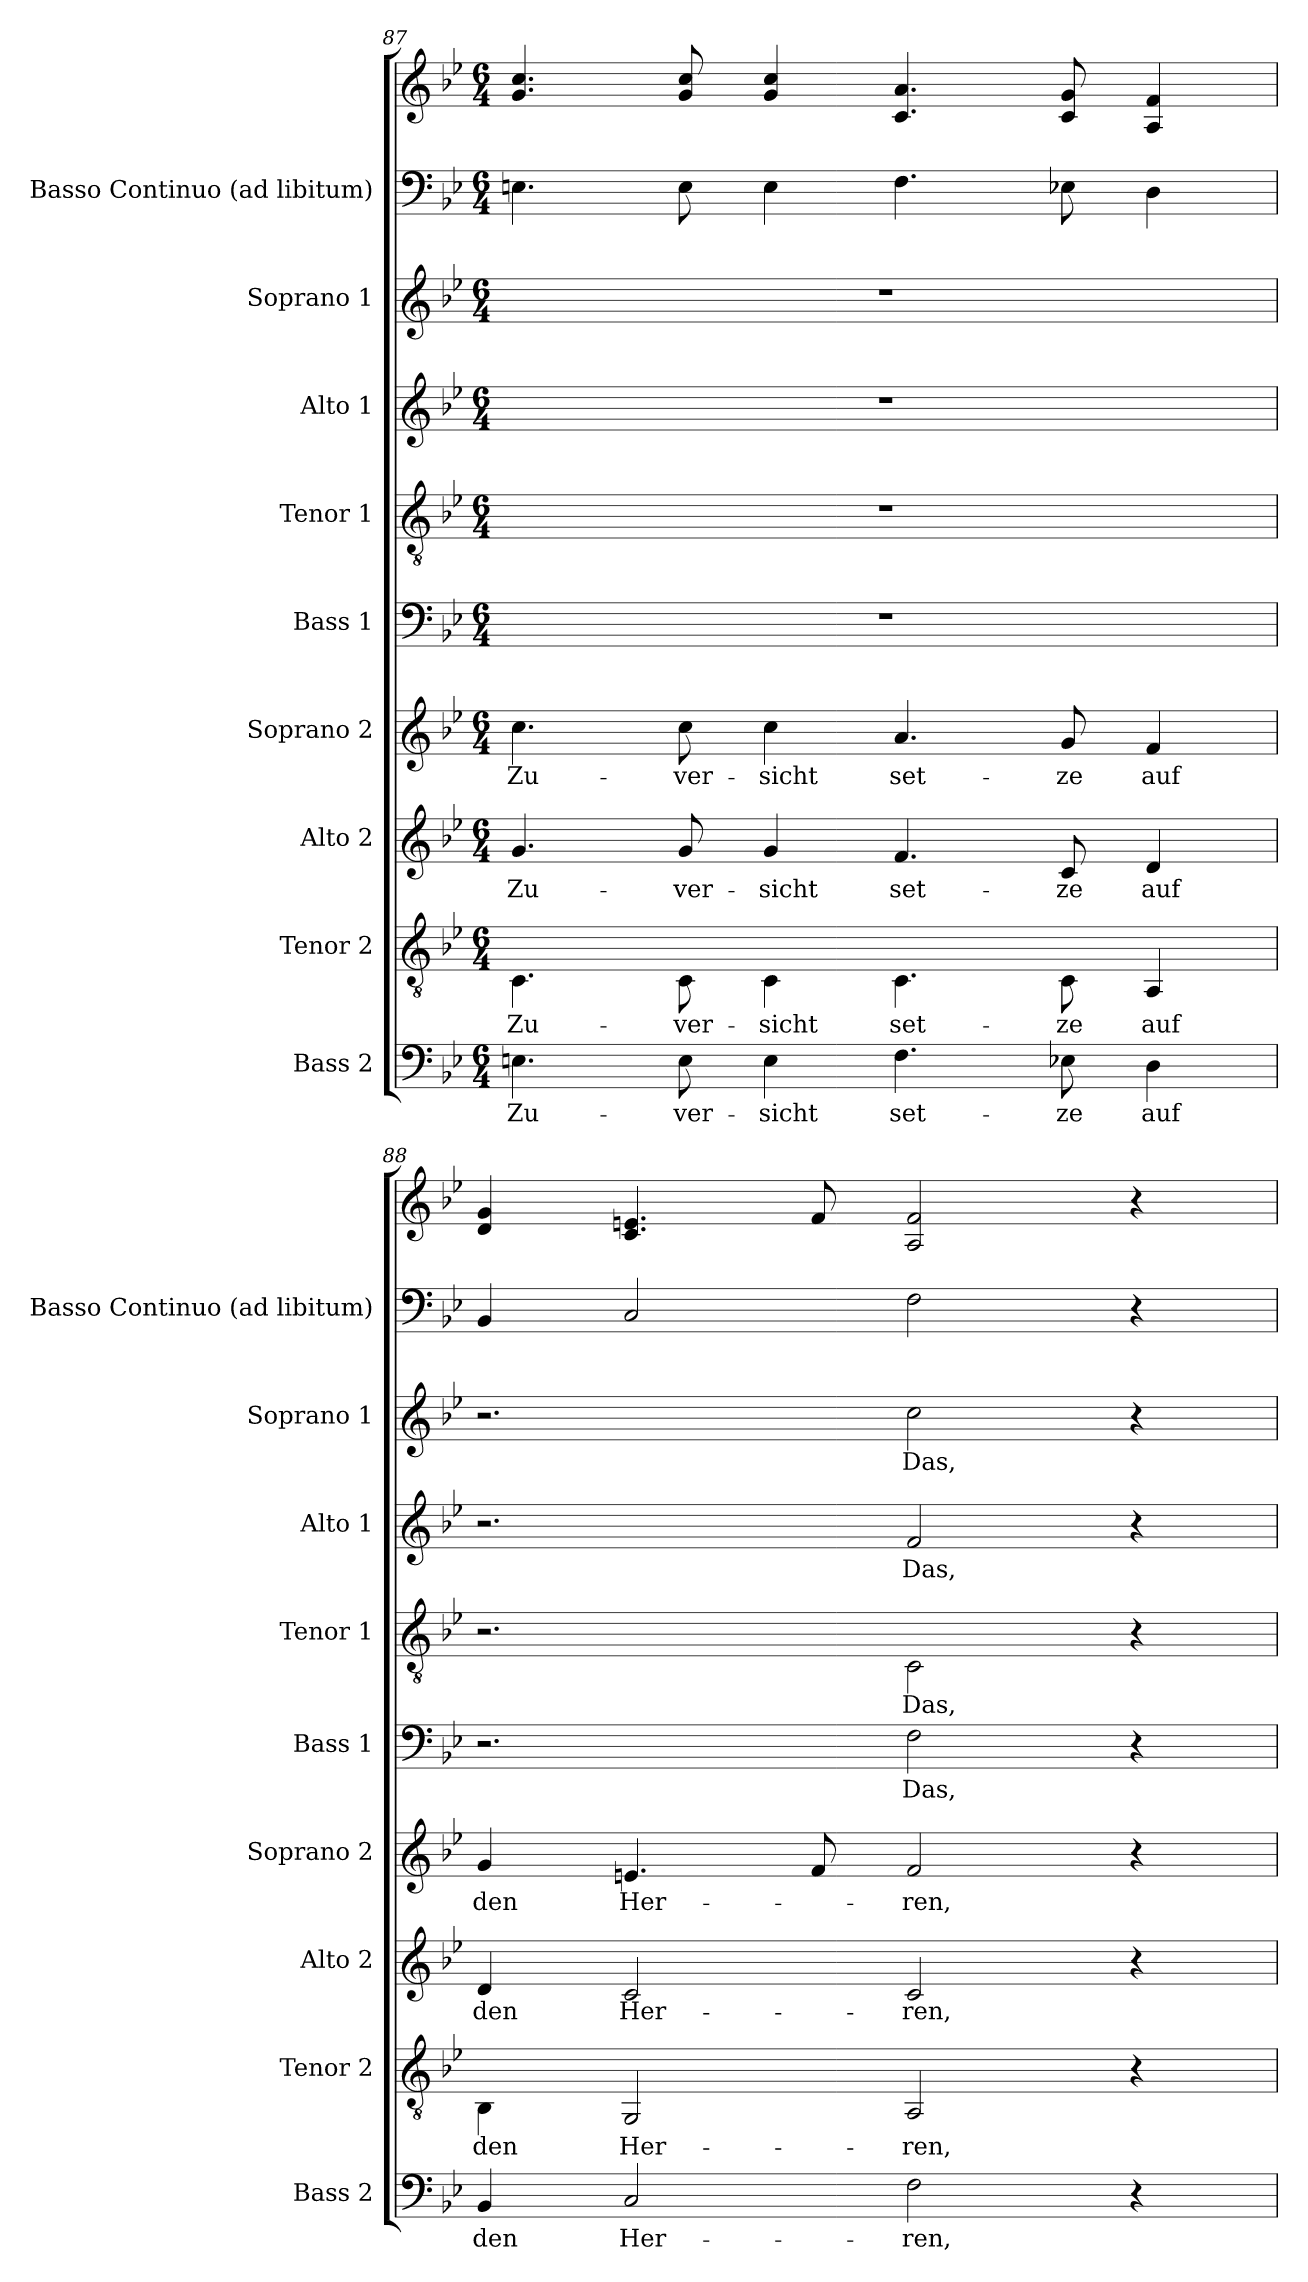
**kern	**text	**kern	**text	**kern	**text	**kern	**text	**kern	**text	**kern	**text	**kern	**text	**kern	**text	**kern	**kern
*part9	*part9	*part8	*part8	*part7	*part7	*part6	*part6	*part5	*part5	*part4	*part4	*part3	*part3	*part2	*part2	*part1	*part1
*staff10	*staff10	*staff9	*staff9	*staff8	*staff8	*staff7	*staff7	*staff6	*staff6	*staff5	*staff5	*staff4	*staff4	*staff3	*staff3	*staff2	*staff1
*I"Bass 2	*	*I"Tenor 2	*	*I"Alto 2	*	*I"Soprano 2	*	*I"Bass 1	*	*I"Tenor 1	*	*I"Alto 1	*	*I"Soprano 1	*	*I"Basso Continuo    (ad libitum)	*
*I'Bass 2	*	*I'Tenor 2	*	*I'Alto 2	*	*I'Soprano 2	*	*I'Bass 1	*	*I'Tenor 1	*	*I'Alto 1	*	*I'Soprano 1	*	*I'Basso Continuo    (ad libitum)	*
*clefF4	*	*clefGv2	*	*clefG2	*	*clefG2	*	*clefF4	*	*clefGv2	*	*clefG2	*	*clefG2	*	*clefF4	*clefG2
*k[b-e-]	*	*k[b-e-]	*	*k[b-e-]	*	*k[b-e-]	*	*k[b-e-]	*	*k[b-e-]	*	*k[b-e-]	*	*k[b-e-]	*	*k[b-e-]	*k[b-e-]
*B-:	*	*B-:	*	*B-:	*	*B-:	*	*B-:	*	*B-:	*	*B-:	*	*B-:	*	*B-:	*B-:
*M6/4	*	*M6/4	*	*M6/4	*	*M6/4	*	*M6/4	*	*M6/4	*	*M6/4	*	*M6/4	*	*M6/4	*M6/4
=87	=87	=87	=87	=87	=87	=87	=87	=87	=87	=87	=87	=87	=87	=87	=87	=87	=87
!	!LO:LY:b:color=#000000	!	!	!	!	!	!	!	!	!	!	!	!	!	!	!	!
!	!	!	!LO:LY:b:color=#000000	!	!	!	!	!	!	!	!	!	!	!	!	!	!
!	!	!	!	!	!LO:LY:b:color=#000000	!	!	!	!	!	!	!	!	!	!	!	!
!	!	!	!	!	!	!	!LO:LY:b:color=#000000	!LO:N:vis=1	!	!LO:N:vis=1	!	!LO:N:vis=1	!	!LO:N:vis=1	!	!	!
4.Eni\	Zu-	4.Ci\	Zu-	4.gi/	Zu-	4.cci\	Zu-	1.r	.	1.r	.	1.r	.	1.r	.	4.Eni\	4.gi/ 4.cci
!	!LO:LY:b:color=#000000	!	!	!	!	!	!	!	!	!	!	!	!	!	!	!	!
!	!	!	!LO:LY:b:color=#000000	!	!	!	!	!	!	!	!	!	!	!	!	!	!
!	!	!	!	!	!LO:LY:b:color=#000000	!	!	!	!	!	!	!	!	!	!	!	!
!	!	!	!	!	!	!	!LO:LY:b:color=#000000	!	!	!	!	!	!	!	!	!	!
8Ei\	-ver-	8Ci\	-ver-	8gi/	-ver-	8cci\	-ver-	.	.	.	.	.	.	.	.	8Ei\	8gi/ 8cci
!	!LO:LY:b:color=#000000	!	!	!	!	!	!	!	!	!	!	!	!	!	!	!	!
!	!	!	!LO:LY:b:color=#000000	!	!	!	!	!	!	!	!	!	!	!	!	!	!
!	!	!	!	!	!LO:LY:b:color=#000000	!	!	!	!	!	!	!	!	!	!	!	!
!	!	!	!	!	!	!	!LO:LY:b:color=#000000	!	!	!	!	!	!	!	!	!	!
4Ei\	-sicht	4Ci\	-sicht	4gi/	-sicht	4cci\	-sicht	.	.	.	.	.	.	.	.	4Ei\	4gi/ 4cci
!	!LO:LY:b:color=#000000	!	!	!	!	!	!	!	!	!	!	!	!	!	!	!	!
!	!	!	!LO:LY:b:color=#000000	!	!	!	!	!	!	!	!	!	!	!	!	!	!
!	!	!	!	!	!LO:LY:b:color=#000000	!	!	!	!	!	!	!	!	!	!	!	!
!	!	!	!	!	!	!	!LO:LY:b:color=#000000	!	!	!	!	!	!	!	!	!	!
4.Fi\	set-	4.Ci\	set-	4.fi/	set-	4.ai/	set-	.	.	.	.	.	.	.	.	4.Fi\	4.ci/ 4.ai
!	!LO:LY:b:color=#000000	!	!	!	!	!	!	!	!	!	!	!	!	!	!	!	!
!	!	!	!LO:LY:b:color=#000000	!	!	!	!	!	!	!	!	!	!	!	!	!	!
!	!	!	!	!	!LO:LY:b:color=#000000	!	!	!	!	!	!	!	!	!	!	!	!
!	!	!	!	!	!	!	!LO:LY:b:color=#000000	!	!	!	!	!	!	!	!	!	!
8E-Xi\	-ze	8Ci\	-ze	8ci/	-ze	8gi/	-ze	.	.	.	.	.	.	.	.	8E-Xi\	8ci/ 8gi
!	!LO:LY:b:color=#000000	!	!	!	!	!	!	!	!	!	!	!	!	!	!	!	!
!	!	!	!LO:LY:b:color=#000000	!	!	!	!	!	!	!	!	!	!	!	!	!	!
!	!	!	!	!	!LO:LY:b:color=#000000	!	!	!	!	!	!	!	!	!	!	!	!
!	!	!	!	!	!	!	!LO:LY:b:color=#000000	!	!	!	!	!	!	!	!	!	!
4Di\	auf	4AAi/	auf	4di/	auf	4fi/	auf	.	.	.	.	.	.	.	.	4Di\	4Ai/ 4fi
=88	=88	=88	=88	=88	=88	=88	=88	=88	=88	=88	=88	=88	=88	=88	=88	=88	=88
!	!LO:LY:b:color=#000000	!	!	!	!	!	!	!	!	!	!	!	!	!	!	!	!
!	!	!	!LO:LY:b:color=#000000	!	!	!	!	!	!	!	!	!	!	!	!	!	!
!	!	!	!	!	!LO:LY:b:color=#000000	!	!	!	!	!	!	!	!	!	!	!	!
!	!	!	!	!	!	!	!LO:LY:b:color=#000000	!	!	!	!	!	!	!	!	!	!
4BB-i/	den	4BB-i\	den	4di/	den	4gi/	den	2.r	.	2.r	.	2.r	.	2.r	.	4BB-i/	4di/ 4gi
!	!LO:LY:b:color=#000000	!	!	!	!	!	!	!	!	!	!	!	!	!	!	!	!
!	!	!	!LO:LY:b:color=#000000	!	!	!	!	!	!	!	!	!	!	!	!	!	!
!	!	!	!	!	!LO:LY:b:color=#000000	!	!	!	!	!	!	!	!	!	!	!	!
!	!	!	!	!	!	!	!LO:LY:b:color=#000000	!	!	!	!	!	!	!	!	!	!
2Ci/	Her-	2GGi/	Her-	2ci/	Her-	4.eni/	Her-	.	.	.	.	.	.	.	.	2Ci/	4.ci/ 4.eni
.	.	.	.	.	.	8fi/	.	.	.	.	.	.	.	.	.	.	8fi/
!	!LO:LY:b:color=#000000	!	!	!	!	!	!	!	!	!	!	!	!	!	!	!	!
!	!	!	!LO:LY:b:color=#000000	!	!	!	!	!	!	!	!	!	!	!	!	!	!
!	!	!	!	!	!LO:LY:b:color=#000000	!	!	!	!	!	!	!	!	!	!	!	!
!	!	!	!	!	!	!	!LO:LY:b:color=#000000	!	!	!	!	!	!	!	!	!	!
!	!	!	!	!	!	!	!	!	!LO:LY:b:color=#000000	!	!	!	!	!	!	!	!
!	!	!	!	!	!	!	!	!	!	!	!LO:LY:b:color=#000000	!	!	!	!	!	!
!	!	!	!	!	!	!	!	!	!	!	!	!	!LO:LY:b:color=#000000	!	!	!	!
!	!	!	!	!	!	!	!	!	!	!	!	!	!	!	!LO:LY:b:color=#000000	!	!
2Fi\	-ren,	2AAi/	-ren,	2ci/	-ren,	2fi/	-ren,	2Fi\	Das,	2Ci\	Das,	2fi/	Das,	2cci\	Das,	2Fi\	2Ai/ 2fi
4r	.	4r	.	4r	.	4r	.	4r	.	4r	.	4r	.	4r	.	4r	4r
=	=	=	=	=	=	=	=	=	=	=	=	=	=	=	=	=	=
*-	*-	*-	*-	*-	*-	*-	*-	*-	*-	*-	*-	*-	*-	*-	*-	*-	*-
